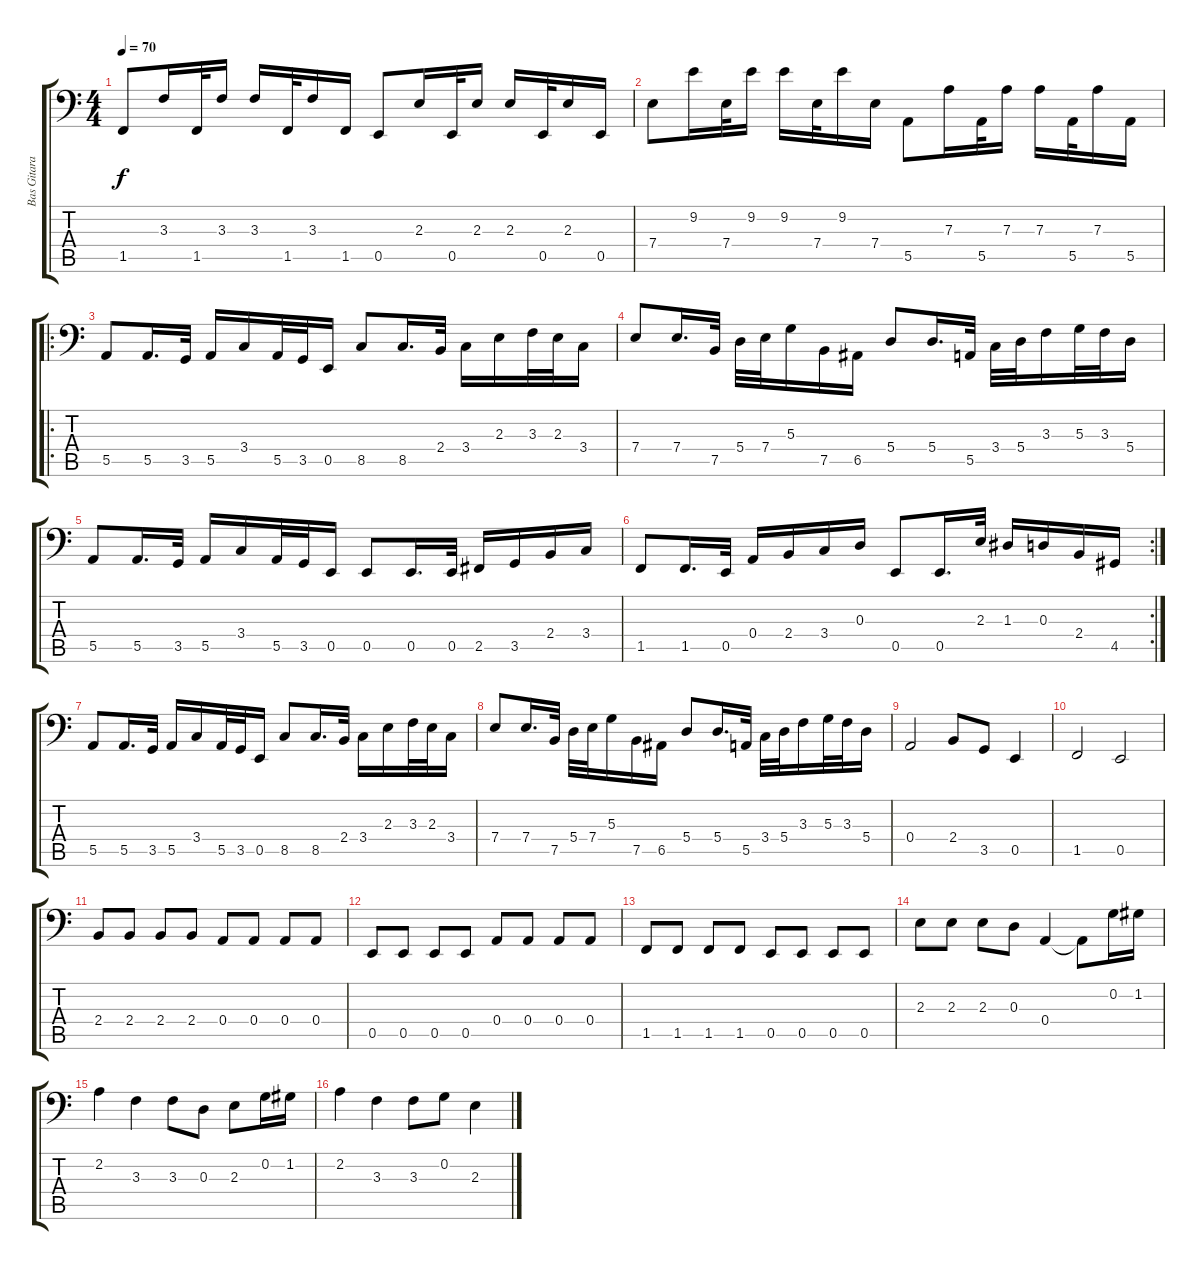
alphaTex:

\track ("Bas Gitara" "Bas Gitara") {instrument electricbassfinger}
\staff {score tabs}
\tuning (C3 G2 D2 A1 E1 B0) {hide}
\ts (4 4)
\tempo 70
\clef f4
\ks aminor
1.5.8{dy f} 3.3.16 1.5.32 3.3.16 3.3.16 1.5.32 3.3.16 1.5.16 0.5.8 2.3.16 0.5.32 2.3.16 2.3.16 0.5.32 2.3.16 0.5.16 |
7.4.8 9.2.16 7.4.32 9.2.16 9.2.16 7.4.32 9.2.16 7.4.16 5.5.8 7.3.16 5.5.32 7.3.16 7.3.16 5.5.32 7.3.16 5.5.16 |
\ro
5.5.8 5.5.16{d} 3.5.32 5.5.16 3.4.16 5.5.32 3.5.32 0.5.16 8.5.8 8.5.16{d} 2.4.32 3.4.16 2.3.16 3.3.32 2.3.32 3.4.16 |
7.4.8 7.4.16{d} 7.5.32 5.4.32 7.4.32 5.3.16 7.5.16 6.5.16 5.4.8 5.4.16{d} 5.5.32 3.4.32 5.4.32 3.3.16 5.3.32 3.3.32 5.4.16 |
5.5.8 5.5.16{d} 3.5.32 5.5.16 3.4.16 5.5.32 3.5.32 0.5.16 0.5.8 0.5.16{d} 0.5.32 2.5.16 3.5.16 2.4.16 3.4.16 |
\rc 2
1.5.8 1.5.16{d} 0.5.32 0.4.16 2.4.16 3.4.16 0.3.16 0.5.8 0.5.16{d} 2.3.32 1.3.16 0.3.16 2.4.16 4.5.16 |
5.5.8 5.5.16{d} 3.5.32 5.5.16 3.4.16 5.5.32 3.5.32 0.5.16 8.5.8 8.5.16{d} 2.4.32 3.4.16 2.3.16 3.3.32 2.3.32 3.4.16 |
7.4.8 7.4.16{d} 7.5.32 5.4.32 7.4.32 5.3.16 7.5.16 6.5.16 5.4.8 5.4.16{d} 5.5.32 3.4.32 5.4.32 3.3.16 5.3.32 3.3.32 5.4.16 |
0.4.2 2.4.8 3.5.8 0.5.4 |
1.5.2 0.5.2 |
2.4.8 2.4.8 2.4.8 2.4.8 0.4.8 0.4.8 0.4.8 0.4.8 |
0.5.8 0.5.8 0.5.8 0.5.8 0.4.8 0.4.8 0.4.8 0.4.8 |
1.5.8 1.5.8 1.5.8 1.5.8 0.5.8 0.5.8 0.5.8 0.5.8 |
2.3.8 2.3.8 2.3.8 0.3.8 0.4.4 0.4{t}.8 0.2.16 1.2.16 |
2.2.4 3.3.4 3.3.8 0.3.8 2.3.8 0.2.16 1.2.16 |
2.2.4 3.3.4 3.3.8 0.2.8 2.3.4
